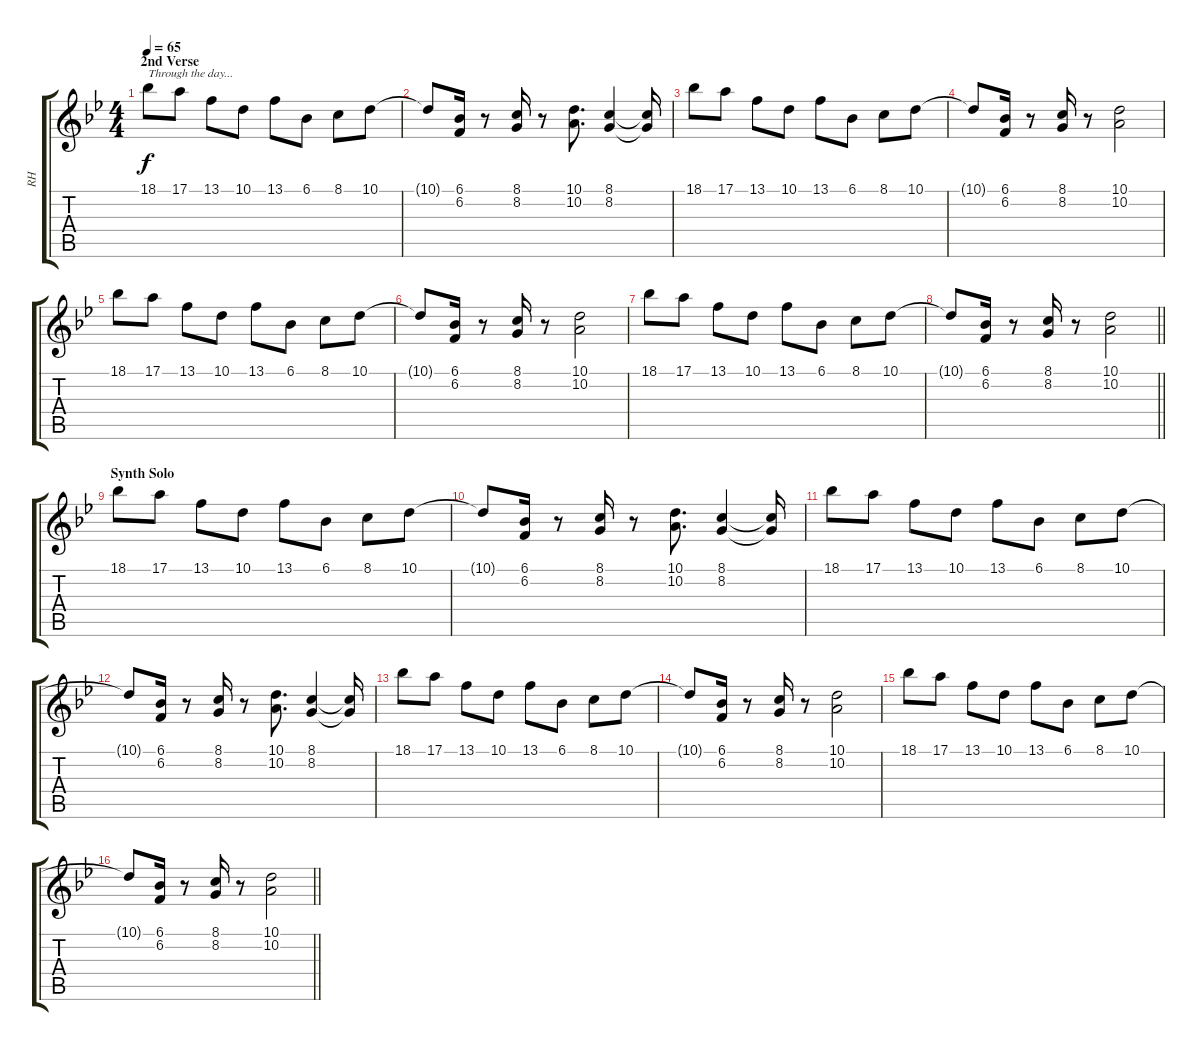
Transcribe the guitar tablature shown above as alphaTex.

\track ("RH" "RH") {instrument electricpiano1}
\staff {score tabs}
\tuning (E4 B3 G3 D3 A2 E2) {hide}
\ts (4 4)
\section ("" "2nd Verse")
\tempo 65
\clef g2
\ks bb
18.1.8{txt "Through the day..." dy f} 17.1.8 13.1.8 10.1.8 13.1.8 6.1.8 8.1.8 10.1.8 |
10.1{t}.8 (6.1 6.2).16 r.8 (8.1 8.2).16 r.8 (10.1 10.2).8{d} (8.1 8.2).4 (8.1{t} 8.2{t}).16 |
18.1.8 17.1.8 13.1.8 10.1.8 13.1.8 6.1.8 8.1.8 10.1.8 |
10.1{t}.8 (6.1 6.2).16 r.8 (8.1 8.2).16 r.8 (10.1 10.2).2 |
18.1.8 17.1.8 13.1.8 10.1.8 13.1.8 6.1.8 8.1.8 10.1.8 |
10.1{t}.8 (6.1 6.2).16 r.8 (8.1 8.2).16 r.8 (10.1 10.2).2 |
18.1.8 17.1.8 13.1.8 10.1.8 13.1.8 6.1.8 8.1.8 10.1.8 |
\barLineRight lightlight
10.1{t}.8 (6.1 6.2).16 r.8 (8.1 8.2).16 r.8 (10.1 10.2).2 |
\section ("" "Synth Solo")
18.1.8 17.1.8 13.1.8 10.1.8 13.1.8 6.1.8 8.1.8 10.1.8 |
10.1{t}.8 (6.1 6.2).16 r.8 (8.1 8.2).16 r.8 (10.1 10.2).8{d} (8.1 8.2).4 (8.1{t} 8.2{t}).16 |
18.1.8 17.1.8 13.1.8 10.1.8 13.1.8 6.1.8 8.1.8 10.1.8 |
10.1{t}.8 (6.1 6.2).16 r.8 (8.1 8.2).16 r.8 (10.1 10.2).8{d} (8.1 8.2).4 (8.1{t} 8.2{t}).16 |
18.1.8 17.1.8 13.1.8 10.1.8 13.1.8 6.1.8 8.1.8 10.1.8 |
10.1{t}.8 (6.1 6.2).16 r.8 (8.1 8.2).16 r.8 (10.1 10.2).2 |
18.1.8 17.1.8 13.1.8 10.1.8 13.1.8 6.1.8 8.1.8 10.1.8 |
\barLineRight lightlight
10.1{t}.8 (6.1 6.2).16 r.8 (8.1 8.2).16 r.8 (10.1 10.2).2
